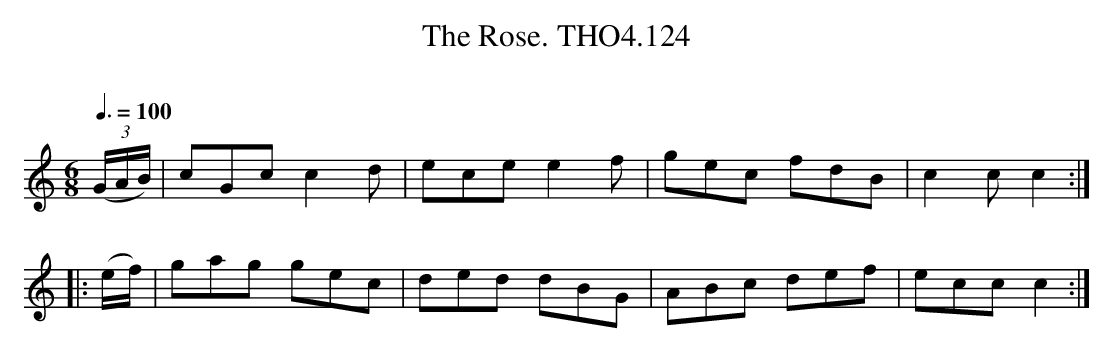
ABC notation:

X:1
T:Rose. THO4.124, The
O:
M:6/8
L:1/8
Q:3/8=100
K:C
(3(G/A/B/)|cGc c2 d|ece e2 f|gec fdB|c2 c c2:|
|:(e/f/)|gag gec|ded dBG|ABc def|ecc c2:|
